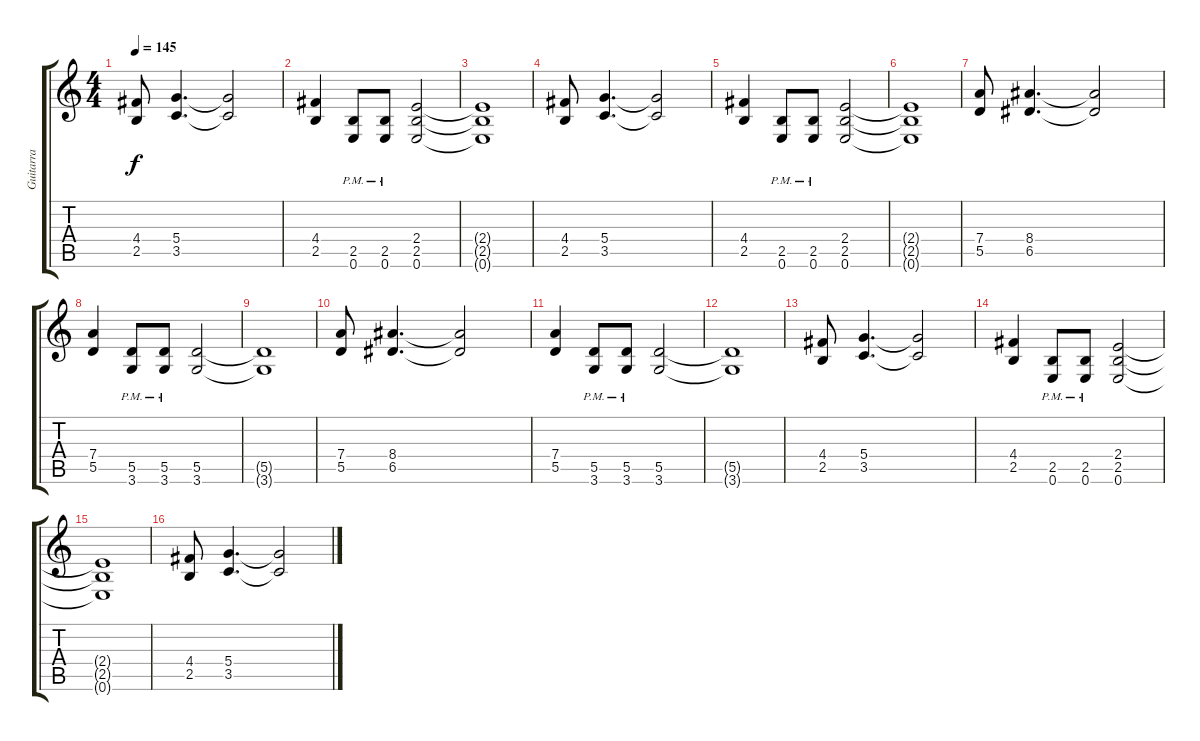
\track ("Guitarra" "Guitarra") {instrument overdrivenguitar}
\staff {score tabs}
\tuning (E4 B3 G3 D3 A2 E2) {hide}
\ts (4 4)
\tempo 145
\clef g2
\ks c
(4.4 2.5).8{dy f instrument overdrivenguitar} (5.4 3.5).4{d} (5.4{t} 3.5{t}).2 |
(4.4 2.5).4 (2.5{pm} 0.6{pm}).8 (2.5{pm} 0.6{pm}).8 (2.4 2.5 0.6).2 |
(2.4{t} 2.5{t} 0.6{t}).1 |
(4.4 2.5).8 (5.4 3.5).4{d} (5.4{t} 3.5{t}).2 |
(4.4 2.5).4 (2.5{pm} 0.6{pm}).8 (2.5{pm} 0.6{pm}).8 (2.4 2.5 0.6).2 |
(2.4{t} 2.5{t} 0.6{t}).1 |
(7.4 5.5).8 (8.4 6.5).4{d} (8.4{t} 6.5{t}).2 |
(7.4 5.5).4 (5.5{pm} 3.6{pm}).8 (5.5{pm} 3.6{pm}).8 (5.5 3.6).2 |
(5.5{t} 3.6{t}).1 |
(7.4 5.5).8 (8.4 6.5).4{d} (8.4{t} 6.5{t}).2 |
(7.4 5.5).4 (5.5{pm} 3.6{pm}).8 (5.5{pm} 3.6{pm}).8 (5.5 3.6).2 |
(5.5{t} 3.6{t}).1 |
(4.4 2.5).8 (5.4 3.5).4{d} (5.4{t} 3.5{t}).2 |
(4.4 2.5).4 (2.5{pm} 0.6{pm}).8 (2.5{pm} 0.6{pm}).8 (2.4 2.5 0.6).2 |
(2.4{t} 2.5{t} 0.6{t}).1 |
(4.4 2.5).8 (5.4 3.5).4{d} (5.4{t} 3.5{t}).2
